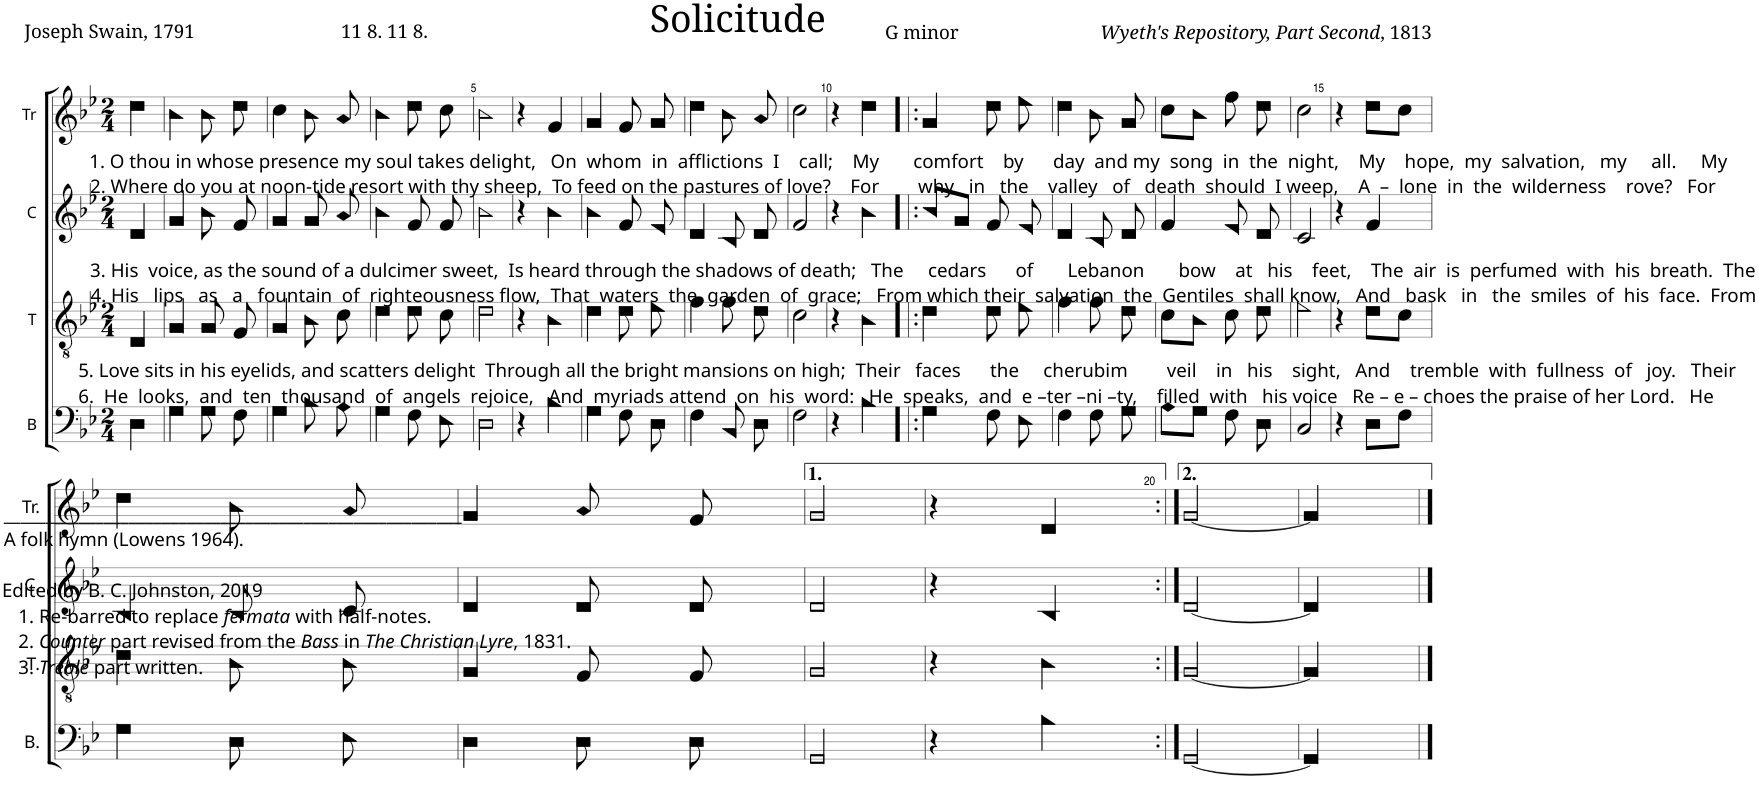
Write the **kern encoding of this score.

**kern	**kern	**kern	**kern
*part4	*part3	*part2	*part1
*staff4	*staff3	*staff2	*staff1
*I"B	*I"T	*I"C	*I"Tr
*I'B.	*I'T.	*I'C.	*I'Tr.
*clefF4	*clefGv2	*clefG2	*clefG2
*k[b-e-]	*k[b-e-]	*k[b-e-]	*k[b-e-]
*M2/4	*M2/4	*M2/4	*M2/4
=1	=1	=1	=1
!	!	!	!LO:TX:b:t=1. O thou in whose presence my soul takes delight,   On  whom  in  afflictions  I    call;    My       comfort    by      day  and my  song  in  the  night,    My    hope,  my  salvation,   my     all.     My
!	!	!	!LO:TX:b:t=2. Where do you at noon-tide resort with thy sheep,  To feed on the pastures of love?    For        why   in   the    valley   of   death  should  I weep,    A  –  lone  in  the  wilderness    rove?   For
!	!	!LO:TX:b:t=3. His  voice, as the sound of a dulcimer sweet,  Is heard through the shadows of death;   The     cedars      of       Lebanon       bow    at   his    feet,    The  air  is  perfumed  with  his  breath.  The	!
!	!	!LO:TX:b:t=4. His   lips   as   a   fountain  of  righteousness flow,  That  waters  the  garden  of  grace;   From which their  salvation  the  Gentiles  shall know,   And   bask   in   the  smiles  of  his  face.  From	!
!	!LO:TX:b:t=5. Love sits in his eyelids, and scatters delight  Through all the bright mansions on high;  Their   faces      the     cherubim        veil    in   his    sight,   And    tremble  with  fullness  of   joy.   Their	!	!
!	!LO:TX:b:t=6.  He  looks,  and  ten  thousand  of  angels  rejoice,   And  myriads attend  on  his  word&colon;   He  speaks,  and  e –ter –ni –ty,    filled  with   his voice   Re – e – choes the praise of her Lord.   He	!	!
!LO:TX:b:t=_______________________________________________________	!	!	!
!LO:TX:b:t=A folk hymn (Lowens 1964).	!	!	!
!LO:TX:b:t=Edited by B. C. Johnston, 2019	!	!	!
!LO:TX:b:t=1. Re-barred to replace	!	!	!
!LO:TX:b:i:t=fermata	!	!	!
!LO:TX:b:t=with half-notes.	!	!	!
!LO:TX:b:t=2.	!	!	!
!LO:TX:b:i:t=Counter	!	!	!
!LO:TX:b:t=part revised from the	!	!	!
!LO:TX:b:i:t=Bass	!	!	!
!LO:TX:b:t=in	!	!	!
!LO:TX:b:i:t=The Christian Lyre	!	!	!
!LO:TX:b:t=, 1831.	!	!	!
!LO:TX:b:t=3.	!	!	!
!LO:TX:b:i:t=Treble	!	!	!
!LO:TX:b:t=part written.	!	!	!
4D!\	4D!/	4d!/	4dd!\
=2	=2	=2	=2
4G!\	4G!/	4g!/	4b-!\
8G!\	8G!/	8b-!\	8b-!\
8F!\	8F!/	8f!/	8dd!\
=3	=3	=3	=3
4G!\	4G!/	4g!/	4cc!\
8B-!\	8B-!\	8g!/	8b-!\
8A!\	8c!\	8a!/	8a!/
=4	=4	=4	=4
4G!\	4d!\	4b-!\	4b-!\
8F!\	8d!\	8f!/	8dd!\
8E-!\	8c!\	8f!/	8cc!\
=5	=5	=5	=5
2D!\	2d!\	2b-!\	2b-!\
=6	=6	=6	=6
4r	4r	4r	4r
4B-!\	4B-!\	4b-!\	4f!/
=7	=7	=7	=7
4G!\	4d!\	4b-!\	4g!/
8F!\	8d!\	8f!/	8f!/
8D!\	8e-!\	8e-!/	8g!/
=8	=8	=8	=8
4F!\	4f!\	4d!/	4dd!\
8BB-!/	8f!\	8B-!/	8b-!\
8D!\	8d!\	8d!/	8a!/
=9	=9	=9	=9
2F!\	2c!\	2f!/	2cc!\
=10	=10	=10	=10
4r	4r	4r	4r
4B-!\	4B-!\	4b-!\	4dd!\
=11!|:	=11!|:	=11!|:	=11!|:
4G!\	4d!\	8b-!/L	4g!/
.	.	8g!/J	.
8F!\	8d!\	8f!/	8dd!\
8E-!\	8e-!\	8e-!/	8ee-!\
=12	=12	=12	=12
4F!\	4f!\	4d!/	4dd!\
8F!\	8f!\	8B-!/	8b-!\
8G!\	8d!\	8d!/	8g!/
=13	=13	=13	=13
8A!\L	8c!\L	4f!/	8cc!\L
8G!\J	8B-!\J	.	8b-!\J
8F!\	8c!\	8e-!/	8ff!\
8D!\	8d!\	8d!/	8dd!\
=14	=14	=14	=14
2C!/	2e-!\	2c!/	2cc!\
=15	=15	=15	=15
4r	4r	4r	4r
8D!\L	8d!\L	4f!/	8dd!\L
8F!\J	8c!\J	.	8cc!\J
!!LO:LB:g=z
=16	=16	=16	=16
4G!\	4d!\	4B-!/	4dd!\
8D!\	8B-!\	8B-!/	8b-!\
8E-!\	8B-!\	8c!/	8a!/
=17	=17	=17	=17
4D!\	4G!/	4d!/	4g!/
8D!\	8F!/	8d!/	8a!/
8D!\	8F!/	8d!/	8f!/
=18	=18	=18	=18
2GG!/	2G!/	2d!/	2g!/
=19	=19	=19	=19
4r	4r	4r	4r
4B-!\	4B-!\	4B-!/	4d!/
=20:|!	=20:|!	=20:|!	=20:|!
[2GG!/	[2G!/	[2d!/	[2g!/
=21	=21	=21	=21
4GG!/]	4G!/]	4d!/]	4g!/]
==	==	==	==
*-	*-	*-	*-
